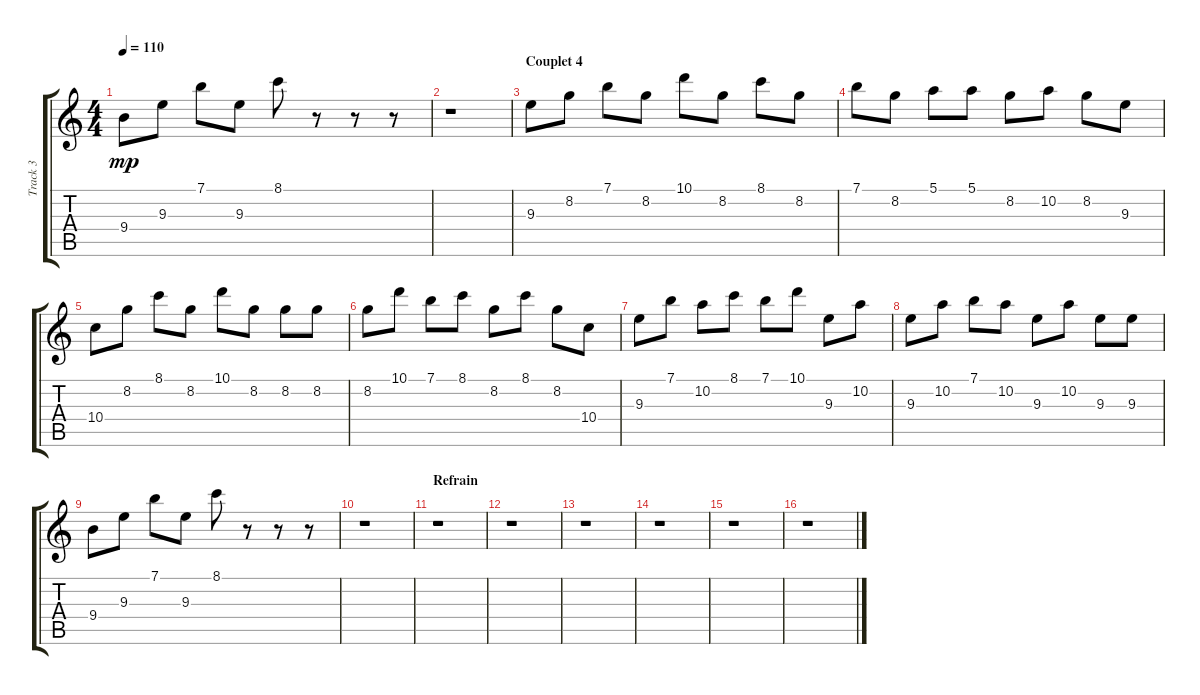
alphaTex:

\track ("Track 3" "Track 3") {instrument acousticguitarsteel}
\staff {score tabs}
\tuning (E4 B3 G3 D3 A2 E2) {hide}
\ts (4 4)
\tempo 110
\clef g2
\ks c
9.4.8{dy mp} 9.3.8 7.1.8 9.3.8 8.1.8 r.8 r.8 r.8 |
r.1 |
\section ("" "Couplet 4")
9.3.8 8.2.8 7.1.8 8.2.8 10.1.8 8.2.8 8.1.8 8.2.8 |
7.1.8 8.2.8 5.1.8 5.1.8 8.2.8 10.2.8 8.2.8 9.3.8 |
10.4.8 8.2.8 8.1.8 8.2.8 10.1.8 8.2.8 8.2.8 8.2.8 |
8.2.8 10.1.8 7.1.8 8.1.8 8.2.8 8.1.8 8.2.8 10.4.8 |
9.3.8 7.1.8 10.2.8 8.1.8 7.1.8 10.1.8 9.3.8 10.2.8 |
9.3.8 10.2.8 7.1.8 10.2.8 9.3.8 10.2.8 9.3.8 9.3.8 |
9.4.8 9.3.8 7.1.8 9.3.8 8.1.8 r.8 r.8 r.8 |
r.1 |
\section ("" "Refrain")
r.1 |
r.1 |
r.1 |
r.1 |
r.1 |
r.1
